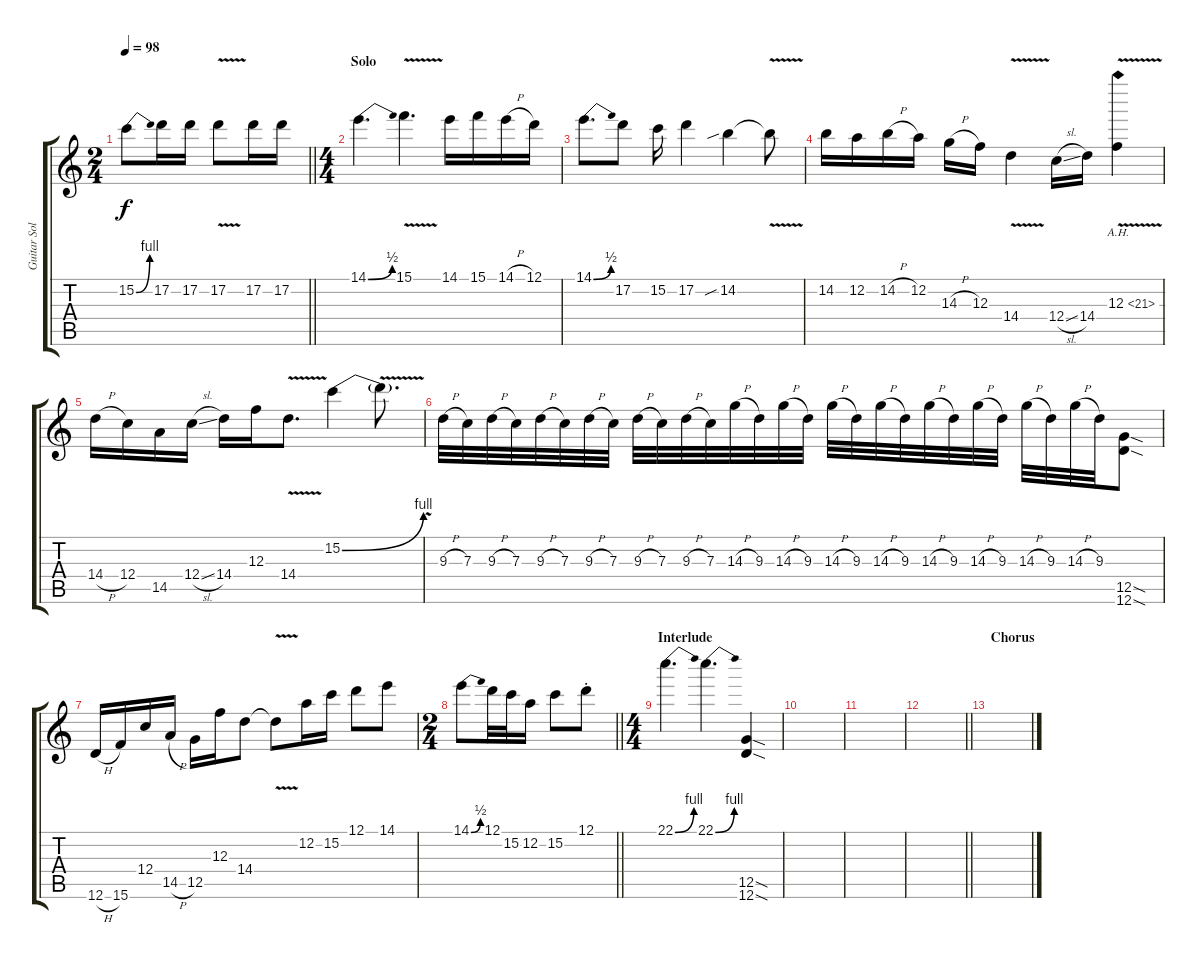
\track ("Guitar Solo" "Guitar Sol") {instrument distortionguitar}
\staff {score tabs}
\tuning (D4 A3 F3 C3 G2 D2) {hide}
\ts (2 4)
\tempo 98
\clef g2
\barLineRight lightlight
\ks c
15.2{be (bend 0 0 60 4)}.8{dy f} 17.2.16 17.2.16 17.2{v}.8 17.2.16 17.2.16 |
\ts (4 4)
\section ("" "Solo")
14.1{be (bend 0 0 60 2)}.4{d} 15.1{v}.4{d} 14.1.16 15.1.16 14.1{h}.16 12.1.16 |
14.1{be (bend 0 0 60 2)}.8{d} 17.2.8 15.2.16 17.2.4 14.2{sib}.4 14.2{v t}.8 |
14.2.16 12.2.16 14.2{h}.16 12.2.16 14.3{h}.16 12.3.16 14.4{v}.4 12.4{sl}.16 14.4.16 12.3{ah 9 v}.4 |
14.4{h}.16 12.4.16 14.5.16 12.4{sl}.16 14.4.16 12.3.16 14.4{v}.8{d} 15.2{be (bend 0 0 60 4)}.4 15.2{v t}.8{d} |
9.3{h}.32 7.3.32 9.3{h}.32 7.3.32 9.3{h}.32 7.3.32 9.3{h}.32 7.3.32 9.3{h}.32 7.3.32 9.3{h}.32 7.3.32 14.3{h}.32 9.3.32 14.3{h}.32 9.3.32 14.3{h}.32 9.3.32 14.3{h}.32 9.3.32 14.3{h}.32 9.3.32 14.3{h}.32 9.3.32 14.3{h}.32 9.3.32 14.3{h}.32 9.3.32 (12.5{sod} 12.6{sod}).8 |
12.6{h}.16 15.6.16 12.4.16 14.5{h}.16 12.5.16 12.3.16 14.4.8 14.4{v t}.8 12.2.16 15.2.16 12.1.8 14.1.8 |
\ts (2 4)
\barLineRight lightlight
14.1{be (bend 0 0 60 2)}.8 12.1.32 15.2.32 12.2.16 15.2.8 12.1{st}.8 |
\ts (4 4)
\section ("" "Interlude")
22.1{be (bend 0 0 60 4)}.4{d} 22.1{be (bend 0 0 60 4)}.4{d} (12.5{sod} 12.6{sod}).4 |
|
|
\barLineRight lightlight
|
\section ("" "Chorus")
